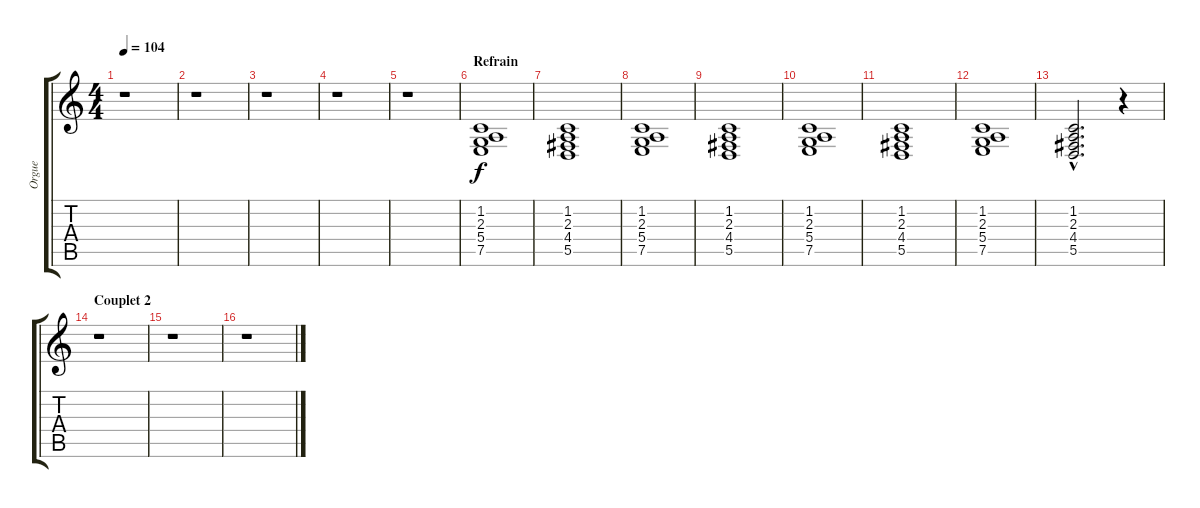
\track ("Orgue" "Orgue") {instrument churchorgan}
\staff {score tabs}
\tuning (E4 B3 G3 D3 A2 E2) {hide}
\ts (4 4)
\tempo 104
\clef g2
\ks c
r.1{dy f} |
r.1 |
r.1 |
r.1 |
r.1 |
\section ("" "Refrain")
(1.2 2.3 5.4 7.5).1 |
(1.2 2.3 4.4 5.5).1 |
(1.2 2.3 5.4 7.5).1 |
(1.2 2.3 4.4 5.5).1 |
(1.2 2.3 5.4 7.5).1 |
(1.2 2.3 4.4 5.5).1 |
(1.2 2.3 5.4 7.5).1 |
(1.2{hac} 2.3{hac} 4.4{hac} 5.5{hac}).2{d} r.4 |
\section ("" "Couplet 2")
r.1 |
r.1 |
r.1
